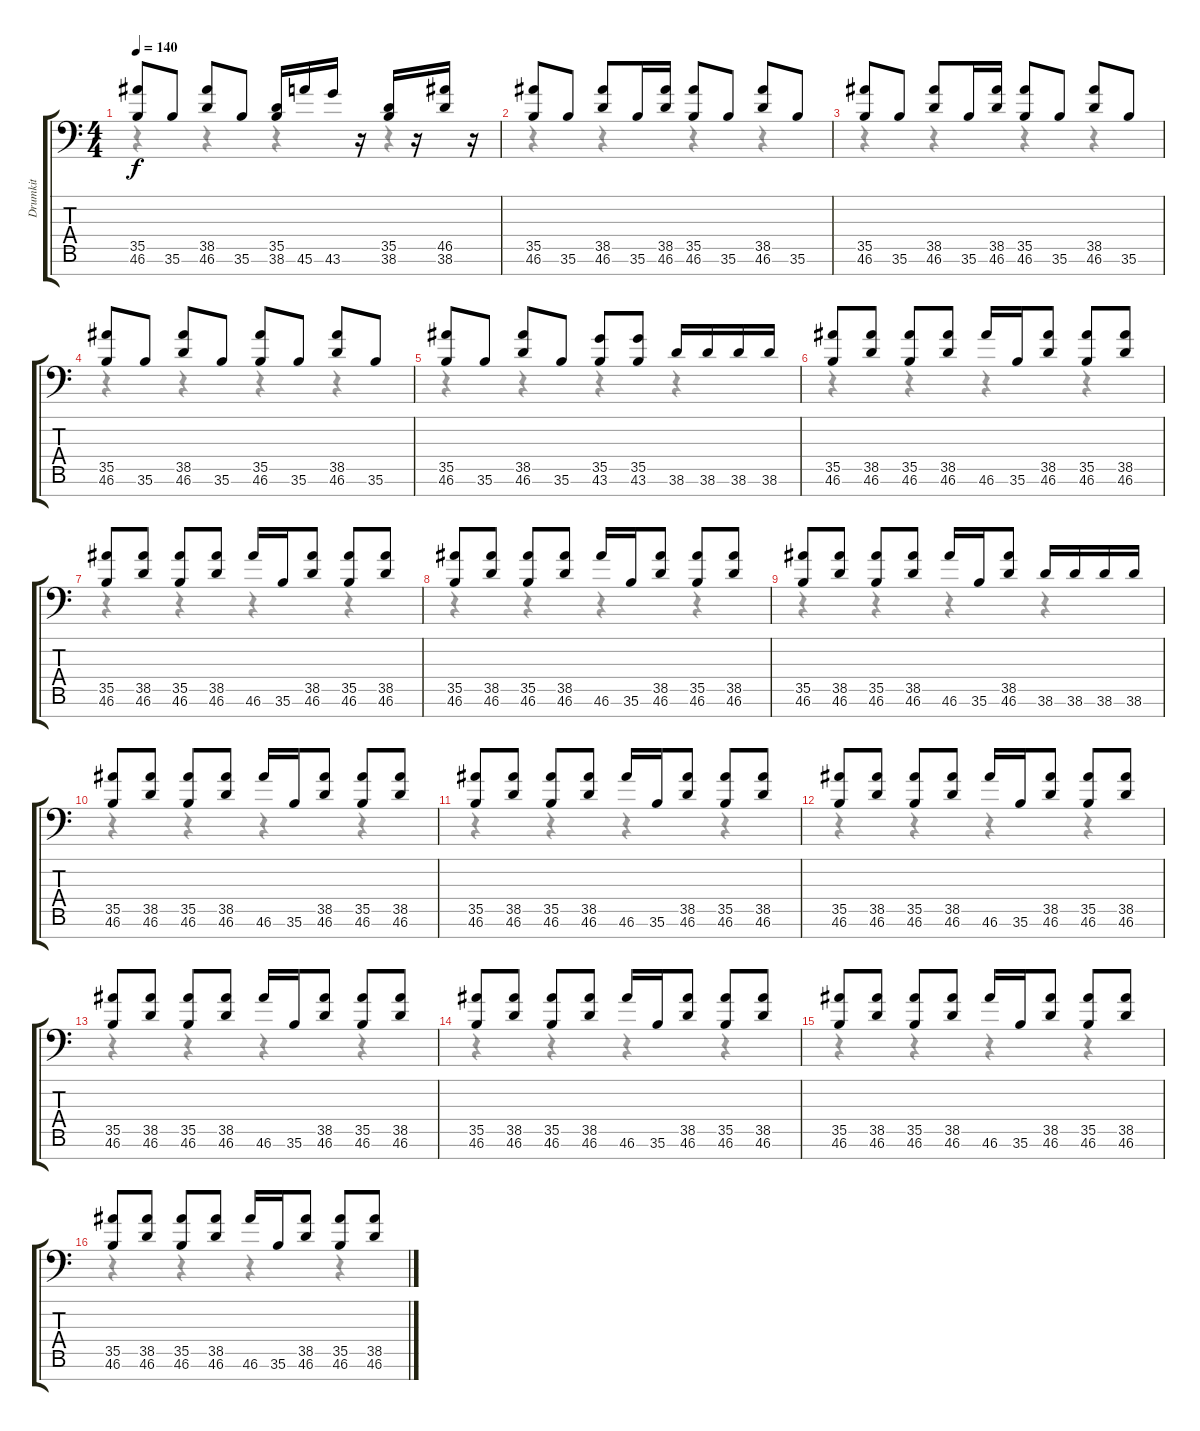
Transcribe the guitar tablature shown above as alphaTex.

\track ("Drumkit" "Drumkit") {instrument acousticgrandpiano}
\staff {score tabs}
\tuning (C-1 C-1 C-1 C-1 C-1 C-1 C-1) {hide}
\voice
\ts (4 4)
\tempo 140
\clef f4
\ks c
(35.5 46.6).8{dy f} 35.6.8 (38.5 46.6).8 35.6.8 (35.5 38.6).16 45.6.16 43.6.16 r.16 (35.5 38.6).16 r.16 (46.5 38.6).16 r.16 |
(35.5 46.6).8 35.6.8 (38.5 46.6).8 35.6.16 (38.5 46.6).16 (35.5 46.6).8 35.6.8 (38.5 46.6).8 35.6.8 |
(35.5 46.6).8 35.6.8 (38.5 46.6).8 35.6.16 (38.5 46.6).16 (35.5 46.6).8 35.6.8 (38.5 46.6).8 35.6.8 |
(35.5 46.6).8 35.6.8 (38.5 46.6).8 35.6.8 (35.5 46.6).8 35.6.8 (38.5 46.6).8 35.6.8 |
(35.5 46.6).8 35.6.8 (38.5 46.6).8 35.6.8 (35.5 43.6).8 (35.5 43.6).8 38.6.16 38.6.16 38.6.16 38.6.16 |
(35.5 46.6).8 (38.5 46.6).8 (35.5 46.6).8 (38.5 46.6).8 46.6.16 35.6.16 (38.5 46.6).8 (35.5 46.6).8 (38.5 46.6).8 |
(35.5 46.6).8 (38.5 46.6).8 (35.5 46.6).8 (38.5 46.6).8 46.6.16 35.6.16 (38.5 46.6).8 (35.5 46.6).8 (38.5 46.6).8 |
(35.5 46.6).8 (38.5 46.6).8 (35.5 46.6).8 (38.5 46.6).8 46.6.16 35.6.16 (38.5 46.6).8 (35.5 46.6).8 (38.5 46.6).8 |
(35.5 46.6).8 (38.5 46.6).8 (35.5 46.6).8 (38.5 46.6).8 46.6.16 35.6.16 (38.5 46.6).8 38.6.16 38.6.16 38.6.16 38.6.16 |
(35.5 46.6).8 (38.5 46.6).8 (35.5 46.6).8 (38.5 46.6).8 46.6.16 35.6.16 (38.5 46.6).8 (35.5 46.6).8 (38.5 46.6).8 |
(35.5 46.6).8 (38.5 46.6).8 (35.5 46.6).8 (38.5 46.6).8 46.6.16 35.6.16 (38.5 46.6).8 (35.5 46.6).8 (38.5 46.6).8 |
(35.5 46.6).8 (38.5 46.6).8 (35.5 46.6).8 (38.5 46.6).8 46.6.16 35.6.16 (38.5 46.6).8 (35.5 46.6).8 (38.5 46.6).8 |
(35.5 46.6).8 (38.5 46.6).8 (35.5 46.6).8 (38.5 46.6).8 46.6.16 35.6.16 (38.5 46.6).8 (35.5 46.6).8 (38.5 46.6).8 |
(35.5 46.6).8 (38.5 46.6).8 (35.5 46.6).8 (38.5 46.6).8 46.6.16 35.6.16 (38.5 46.6).8 (35.5 46.6).8 (38.5 46.6).8 |
(35.5 46.6).8 (38.5 46.6).8 (35.5 46.6).8 (38.5 46.6).8 46.6.16 35.6.16 (38.5 46.6).8 (35.5 46.6).8 (38.5 46.6).8 |
(35.5 46.6).8 (38.5 46.6).8 (35.5 46.6).8 (38.5 46.6).8 46.6.16 35.6.16 (38.5 46.6).8 (35.5 46.6).8 (38.5 46.6).8
\voice
\clef f4
\ottava regular
\simile none
\ks c
r.4{dy f} r.4 r.4 r.4 |
r.4 r.4 r.4 r.4 |
r.4 r.4 r.4 r.4 |
r.4 r.4 r.4 r.4 |
r.4 r.4 r.4 r.4 |
r.4 r.4 r.4 r.4 |
r.4 r.4 r.4 r.4 |
r.4 r.4 r.4 r.4 |
r.4 r.4 r.4 r.4 |
r.4 r.4 r.4 r.4 |
r.4 r.4 r.4 r.4 |
r.4 r.4 r.4 r.4 |
r.4 r.4 r.4 r.4 |
r.4 r.4 r.4 r.4 |
r.4 r.4 r.4 r.4 |
r.4 r.4 r.4 r.4
